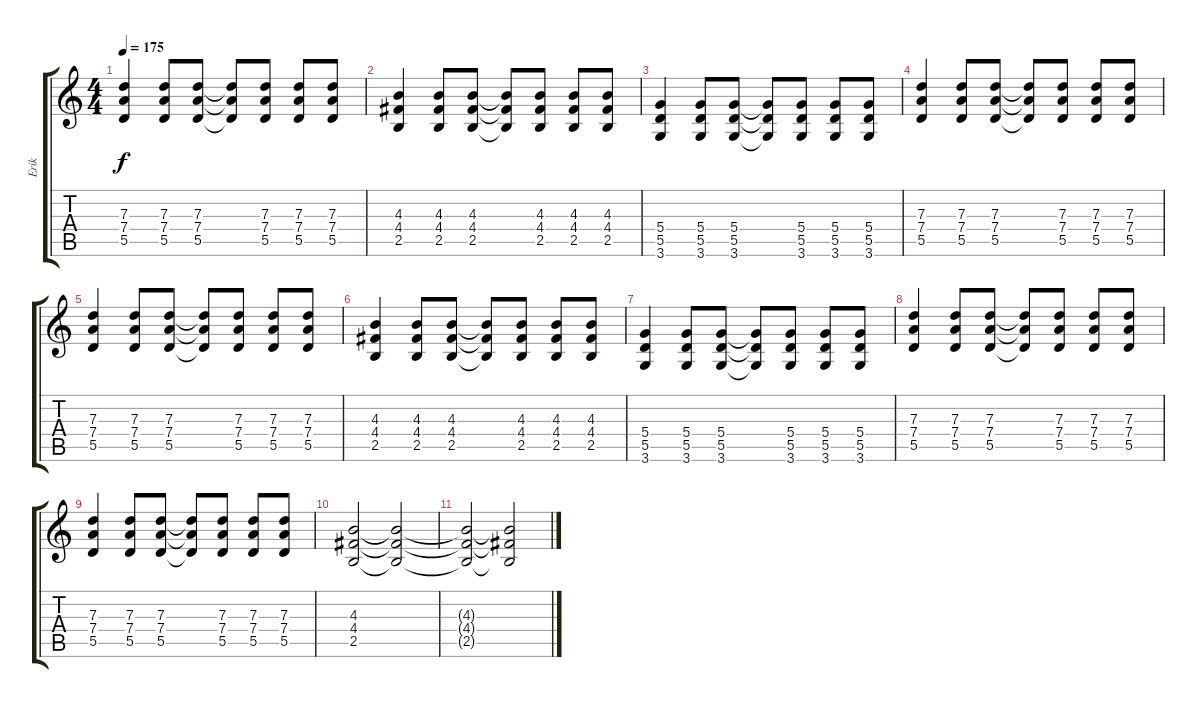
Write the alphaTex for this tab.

\track ("Erik" "Erik") {instrument distortionguitar}
\staff {score tabs}
\tuning (E4 B3 G3 D3 A2 E2) {hide}
\ts (4 4)
\tempo 175
\clef g2
\ks c
(7.3 7.4 5.5).4{dy f} (7.3 7.4 5.5).8 (7.3 7.4 5.5).8 (7.3{t} 7.4{t} 5.5{t}).8 (7.3 7.4 5.5).8 (7.3 7.4 5.5).8 (7.3 7.4 5.5).8 |
(4.3 4.4 2.5).4 (4.3 4.4 2.5).8 (4.3 4.4 2.5).8 (4.3{t} 4.4{t} 2.5{t}).8 (4.3 4.4 2.5).8 (4.3 4.4 2.5).8 (4.3 4.4 2.5).8 |
(5.4 5.5 3.6).4 (5.4 5.5 3.6).8 (5.4 5.5 3.6).8 (5.4{t} 5.5{t} 3.6{t}).8 (5.4 5.5 3.6).8 (5.4 5.5 3.6).8 (5.4 5.5 3.6).8 |
(7.3 7.4 5.5).4 (7.3 7.4 5.5).8 (7.3 7.4 5.5).8 (7.3{t} 7.4{t} 5.5{t}).8 (7.3 7.4 5.5).8 (7.3 7.4 5.5).8 (7.3 7.4 5.5).8 |
(7.3 7.4 5.5).4 (7.3 7.4 5.5).8 (7.3 7.4 5.5).8 (7.3{t} 7.4{t} 5.5{t}).8 (7.3 7.4 5.5).8 (7.3 7.4 5.5).8 (7.3 7.4 5.5).8 |
(4.3 4.4 2.5).4 (4.3 4.4 2.5).8 (4.3 4.4 2.5).8 (4.3{t} 4.4{t} 2.5{t}).8 (4.3 4.4 2.5).8 (4.3 4.4 2.5).8 (4.3 4.4 2.5).8 |
(5.4 5.5 3.6).4 (5.4 5.5 3.6).8 (5.4 5.5 3.6).8 (5.4{t} 5.5{t} 3.6{t}).8 (5.4 5.5 3.6).8 (5.4 5.5 3.6).8 (5.4 5.5 3.6).8 |
(7.3 7.4 5.5).4 (7.3 7.4 5.5).8 (7.3 7.4 5.5).8 (7.3{t} 7.4{t} 5.5{t}).8 (7.3 7.4 5.5).8 (7.3 7.4 5.5).8 (7.3 7.4 5.5).8 |
(7.3 7.4 5.5).4 (7.3 7.4 5.5).8 (7.3 7.4 5.5).8 (7.3{t} 7.4{t} 5.5{t}).8 (7.3 7.4 5.5).8 (7.3 7.4 5.5).8 (7.3 7.4 5.5).8 |
(4.3 4.4 2.5).2 (4.3{t} 4.4{t} 2.5{t}).2 |
(4.3{t} 4.4{t} 2.5{t}).2 (4.3{t} 4.4{t} 2.5{t}).2
